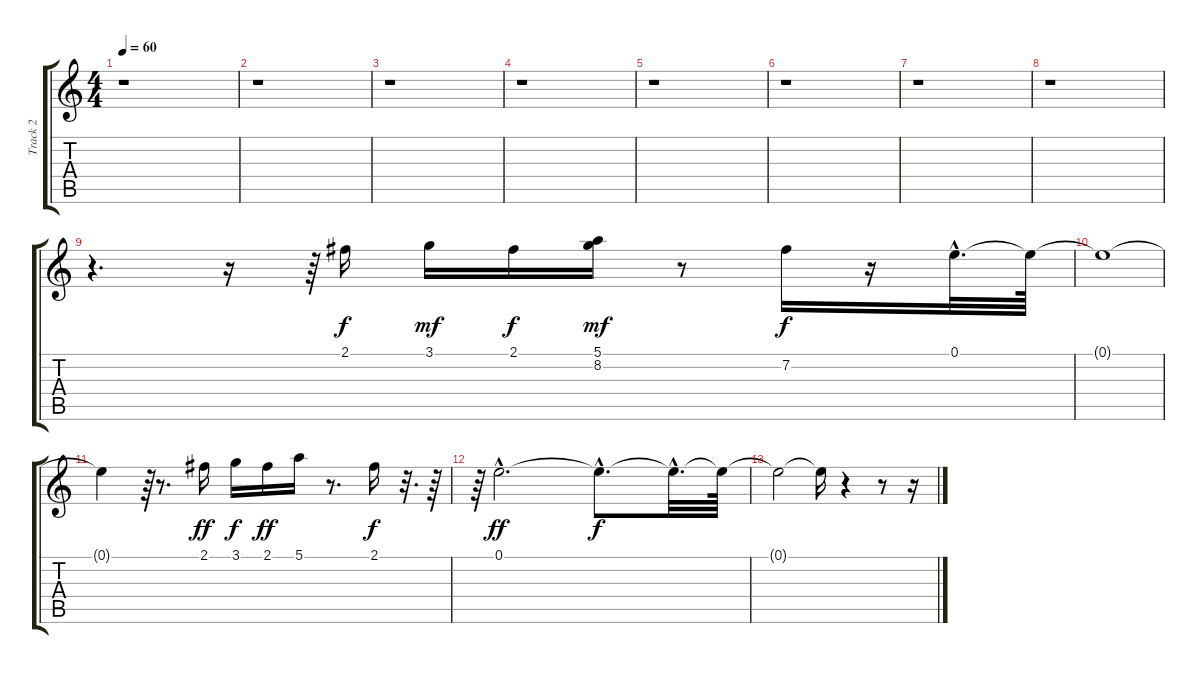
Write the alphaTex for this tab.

\track ("Track 2" "Track 2") {instrument acousticguitarsteel}
\staff {score tabs}
\tuning (E4 B3 G3 D3 A2 E2) {hide}
\ts (4 4)
\tempo 60
\clef g2
\ks c
r.1{dy f} |
r.1 |
r.1 |
r.1 |
r.1 |
r.1 |
r.1 |
r.1 |
r.4{d} r.16 r.64{tu (3 2)} 2.1.16 3.1.16{dy mf} 2.1.16{dy f} (5.1 8.2).16{dy mf} r.8 7.2.16{dy f} r.16 0.1{hac}.32{d} 0.1{t}.64 |
0.1{t}.1 |
0.1{t}.4 r.64{tu (3 2)} r.8{d} 2.1.16{dy ff} 3.1.16{dy f} 2.1.16{dy ff} 5.1.16 r.8{d} 2.1.16{dy f} r.32{d} r.64 |
r.64{tu (3 2)} 0.1{hac}.2{d dy ff} 0.1{hac t}.8{d dy f} 0.1{hac t}.32{d} 0.1{t}.64 |
0.1{t}.2 0.1{t}.16 r.4 r.8 r.16
